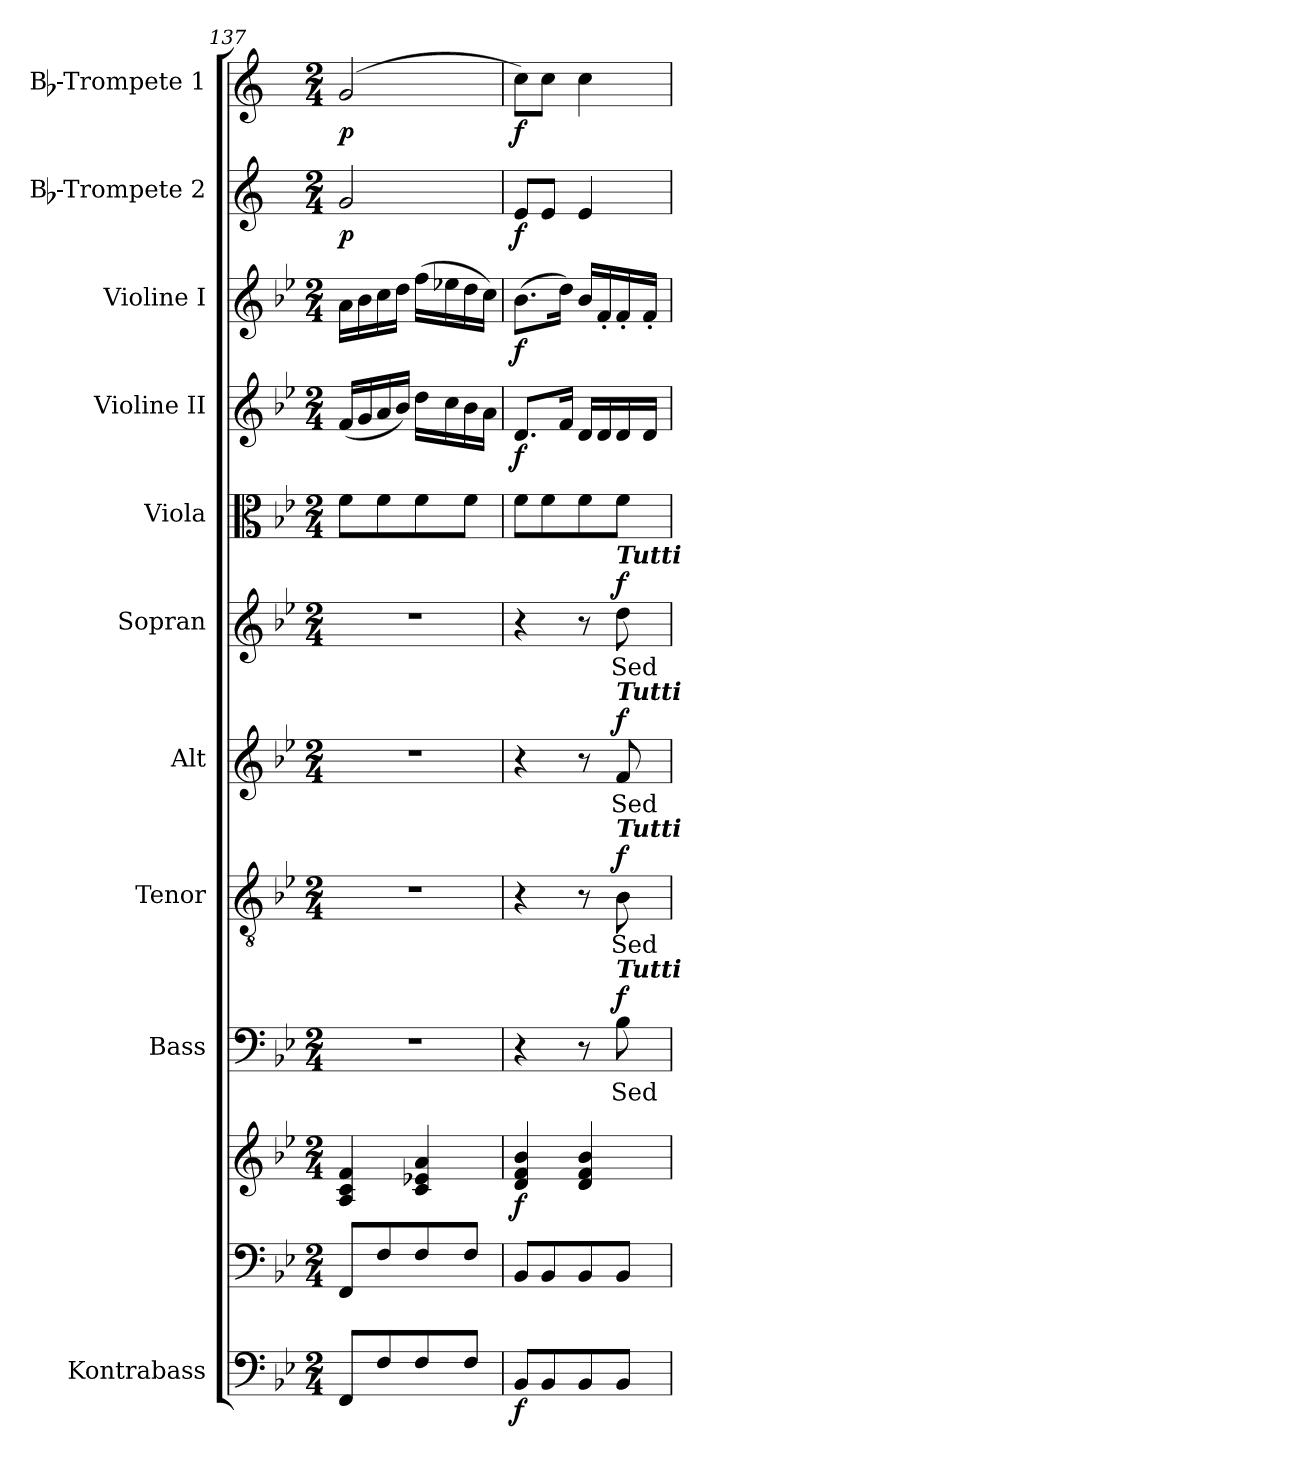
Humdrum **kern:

**kern	**dynam	**kern	**kern	**dynam	**kern	**text	**dynam	**kern	**text	**dynam	**kern	**text	**dynam	**kern	**text	**dynam	**kern	**kern	**dynam	**kern	**dynam	**kern	**dynam	**kern	**dynam
*part11	*part11	*part10	*part10	*part10	*part9	*part9	*part9	*part8	*part8	*part8	*part7	*part7	*part7	*part6	*part6	*part6	*part5	*part4	*part4	*part3	*part3	*part2	*part2	*part1	*part1
*staff12	*staff12	*staff11	*staff10	*staff10/11	*staff9	*staff9	*staff9	*staff8	*staff8	*staff8	*staff7	*staff7	*staff7	*staff6	*staff6	*staff6	*staff5	*staff4	*staff4	*staff3	*staff3	*staff2	*staff2	*staff1	*staff1
*I"Kontrabass	*	*	*	*	*I"Bass	*	*	*I"Tenor	*	*	*I"Alt	*	*	*I"Sopran	*	*	*I"Viola	*I"Violine II	*	*I"Violine I	*	*I"Bb-Trompete 2	*	*I"Bb-Trompete 1	*
*I'Kb.	*	*	*	*	*I'B.	*	*	*I'T.	*	*	*I'A.	*	*	*I'S.	*	*	*I'Vla.	*I'Vl. II	*	*I'Vl. I	*	*I'Bb Trp. 2	*	*I'Bb Trp. 1	*
*clefF4	*	*clefF4	*clefG2	*	*clefF4	*	*	*clefGv2	*	*	*clefG2	*	*	*clefG2	*	*	*clefC3	*clefG2	*	*clefG2	*	*clefG2	*	*clefG2	*
*ITrd7c12	*	*	*	*	*	*	*	*	*	*	*	*	*	*	*	*	*	*	*	*	*	*ITrd1c2	*	*ITrd1c2	*
*k[b-e-]	*	*k[b-e-]	*k[b-e-]	*	*k[b-e-]	*	*	*k[b-e-]	*	*	*k[b-e-]	*	*	*k[b-e-]	*	*	*k[b-e-]	*k[b-e-]	*	*k[b-e-]	*	*k[b-e-]	*	*k[b-e-]	*
*B-:	*	*B-:	*B-:	*	*B-:	*	*	*B-:	*	*	*B-:	*	*	*B-:	*	*	*B-:	*B-:	*	*B-:	*	*B-:	*	*B-:	*
*M2/4	*	*M2/4	*M2/4	*	*M2/4	*	*	*M2/4	*	*	*M2/4	*	*	*M2/4	*	*	*M2/4	*M2/4	*	*M2/4	*	*M2/4	*	*M2/4	*
=137	=137	=137	=137	=137	=137	=137	=137	=137	=137	=137	=137	=137	=137	=137	=137	=137	=137	=137	=137	=137	=137	=137	=137	=137	=137
!	!	!	!	!	!	!	!	!	!	!	!	!	!	!	!	!	!	!	!	!	!	!	!LO:DY:b	!	!LO:DY:b
8FFF/L	.	8FF/L	4A/ 4c/ 4f/	.	2r	.	.	2r	.	.	2r	.	.	2r	.	.	8f\L	(<16f/LL	.	16a\LL	.	2f/	p	(2f/	p
.	.	.	.	.	.	.	.	.	.	.	.	.	.	.	.	.	.	16g/	.	16b-\	.	.	.	.	.
8FF/	.	8F/	.	.	.	.	.	.	.	.	.	.	.	.	.	.	8f\	16a/	.	16cc\	.	.	.	.	.
.	.	.	.	.	.	.	.	.	.	.	.	.	.	.	.	.	.	16b-/JJ)	.	16dd\JJ	.	.	.	.	.
8FF/	.	8F/	4c/ 4e-X/ 4a/	.	.	.	.	.	.	.	.	.	.	.	.	.	8f\	16dd\LL	.	(>16ff\LL	.	.	.	.	.
.	.	.	.	.	.	.	.	.	.	.	.	.	.	.	.	.	.	16cc\	.	16ee-X\	.	.	.	.	.
8FF/J	.	8F/J	.	.	.	.	.	.	.	.	.	.	.	.	.	.	8f\J	16b-\	.	16dd\	.	.	.	.	.
.	.	.	.	.	.	.	.	.	.	.	.	.	.	.	.	.	.	16a\JJ	.	16cc\JJ)	.	.	.	.	.
=138	=138	=138	=138	=138	=138	=138	=138	=138	=138	=138	=138	=138	=138	=138	=138	=138	=138	=138	=138	=138	=138	=138	=138	=138	=138
!	!LO:DY:b	!	!	!LO:DY:b	!	!	!	!	!	!	!	!	!	!	!	!	!	!	!LO:DY:b	!	!LO:DY:b	!	!LO:DY:b	!	!LO:DY:b
8BBB-/L	f	8BB-/L	4d/ 4f/ 4b-/	f	4r	.	.	4r	.	.	4r	.	.	4r	.	.	8f\L	8.d/L	f	(>8.b-\L	f	8d/L	f	8b-\L)	f
8BBB-/	.	8BB-/	.	.	.	.	.	.	.	.	.	.	.	.	.	.	8f\	.	.	.	.	8d/J	.	8b-\J	.
.	.	.	.	.	.	.	.	.	.	.	.	.	.	.	.	.	.	16f/Jk	.	16dd\Jk)	.	.	.	.	.
8BBB-/	.	8BB-/	4d/ 4f/ 4b-/	.	8r	.	.	8r	.	.	8r	.	.	8r	.	.	8f\	16d/LL	.	16b-/LL	.	4d/	.	4b-\	.
.	.	.	.	.	.	.	.	.	.	.	.	.	.	.	.	.	.	16d/	.	16f'</	.	.	.	.	.
!	!	!	!	!	!	!	!	!	!	!	!	!	!	!LO:TX:a:Bi:t=Tutti	!	!	!	!	!	!	!	!	!	!	!
!	!	!	!	!	!	!	!	!	!	!	!LO:TX:a:Bi:t=Tutti	!	!	!	!	!	!	!	!	!	!	!	!	!	!
!	!	!	!	!	!	!	!	!LO:TX:a:Bi:t=Tutti	!	!	!	!	!	!	!	!	!	!	!	!	!	!	!	!	!
!	!	!	!	!	!LO:TX:a:Bi:t=Tutti	!	!	!	!	!	!	!	!	!	!	!	!	!	!	!	!	!	!	!	!
!	!	!	!	!	!	!LO:LY:b	!LO:DY:a	!	!LO:LY:b	!LO:DY:a	!	!LO:LY:b	!LO:DY:a	!	!LO:LY:b	!LO:DY:a	!	!	!	!	!	!	!	!	!
8BBB-/J	.	8BB-/J	.	.	8B-\	Sed	f	8B-\	Sed	f	8f/	Sed	f	8dd\	Sed	f	8f\J	16d/	.	16f'</	.	.	.	.	.
.	.	.	.	.	.	.	.	.	.	.	.	.	.	.	.	.	.	16d/JJ	.	16f'</JJ	.	.	.	.	.
=	=	=	=	=	=	=	=	=	=	=	=	=	=	=	=	=	=	=	=	=	=	=	=	=	=
*-	*-	*-	*-	*-	*-	*-	*-	*-	*-	*-	*-	*-	*-	*-	*-	*-	*-	*-	*-	*-	*-	*-	*-	*-	*-
